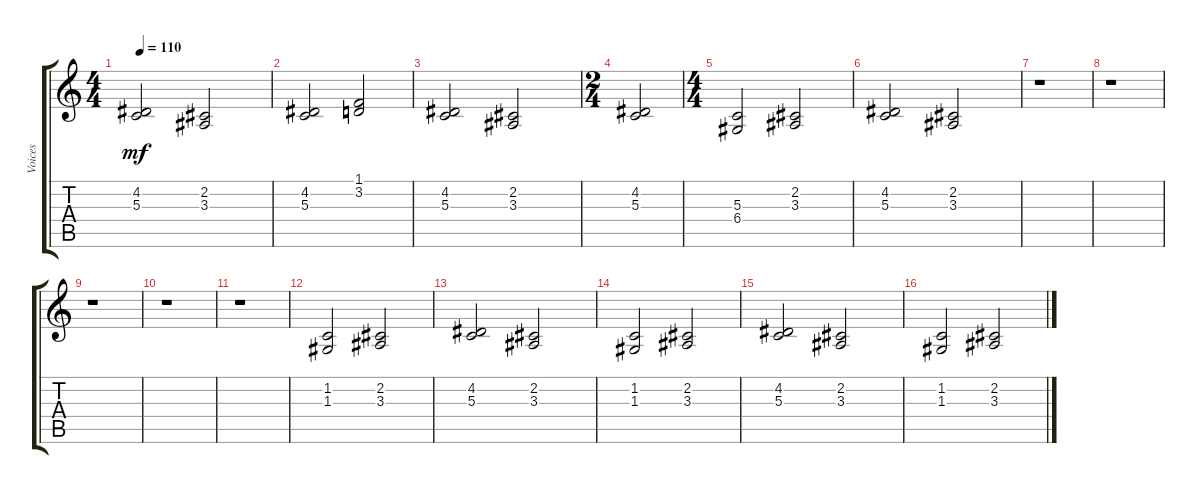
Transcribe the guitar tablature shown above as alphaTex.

\track ("Voices              " "Voices    ") {instrument choiraahs}
\staff {score tabs}
\tuning (E4 B3 G3 D3 A2 E2) {hide}
\ts (4 4)
\tempo 110
\clef g2
\ks c
(4.2 5.3).2{dy mf} (2.2 3.3).2 |
(4.2 5.3).2 (1.1 3.2).2 |
(4.2 5.3).2 (2.2 3.3).2 |
\ts (2 4)
(4.2 5.3).2 |
\ts (4 4)
(5.3 6.4).2 (2.2 3.3).2 |
(4.2 5.3).2 (2.2 3.3).2 |
r.1 |
r.1 |
r.1 |
r.1 |
r.1 |
(1.2 1.3).2 (2.2 3.3).2 |
(4.2 5.3).2 (2.2 3.3).2 |
(1.2 1.3).2 (2.2 3.3).2 |
(4.2 5.3).2 (2.2 3.3).2 |
(1.2 1.3).2 (2.2 3.3).2
